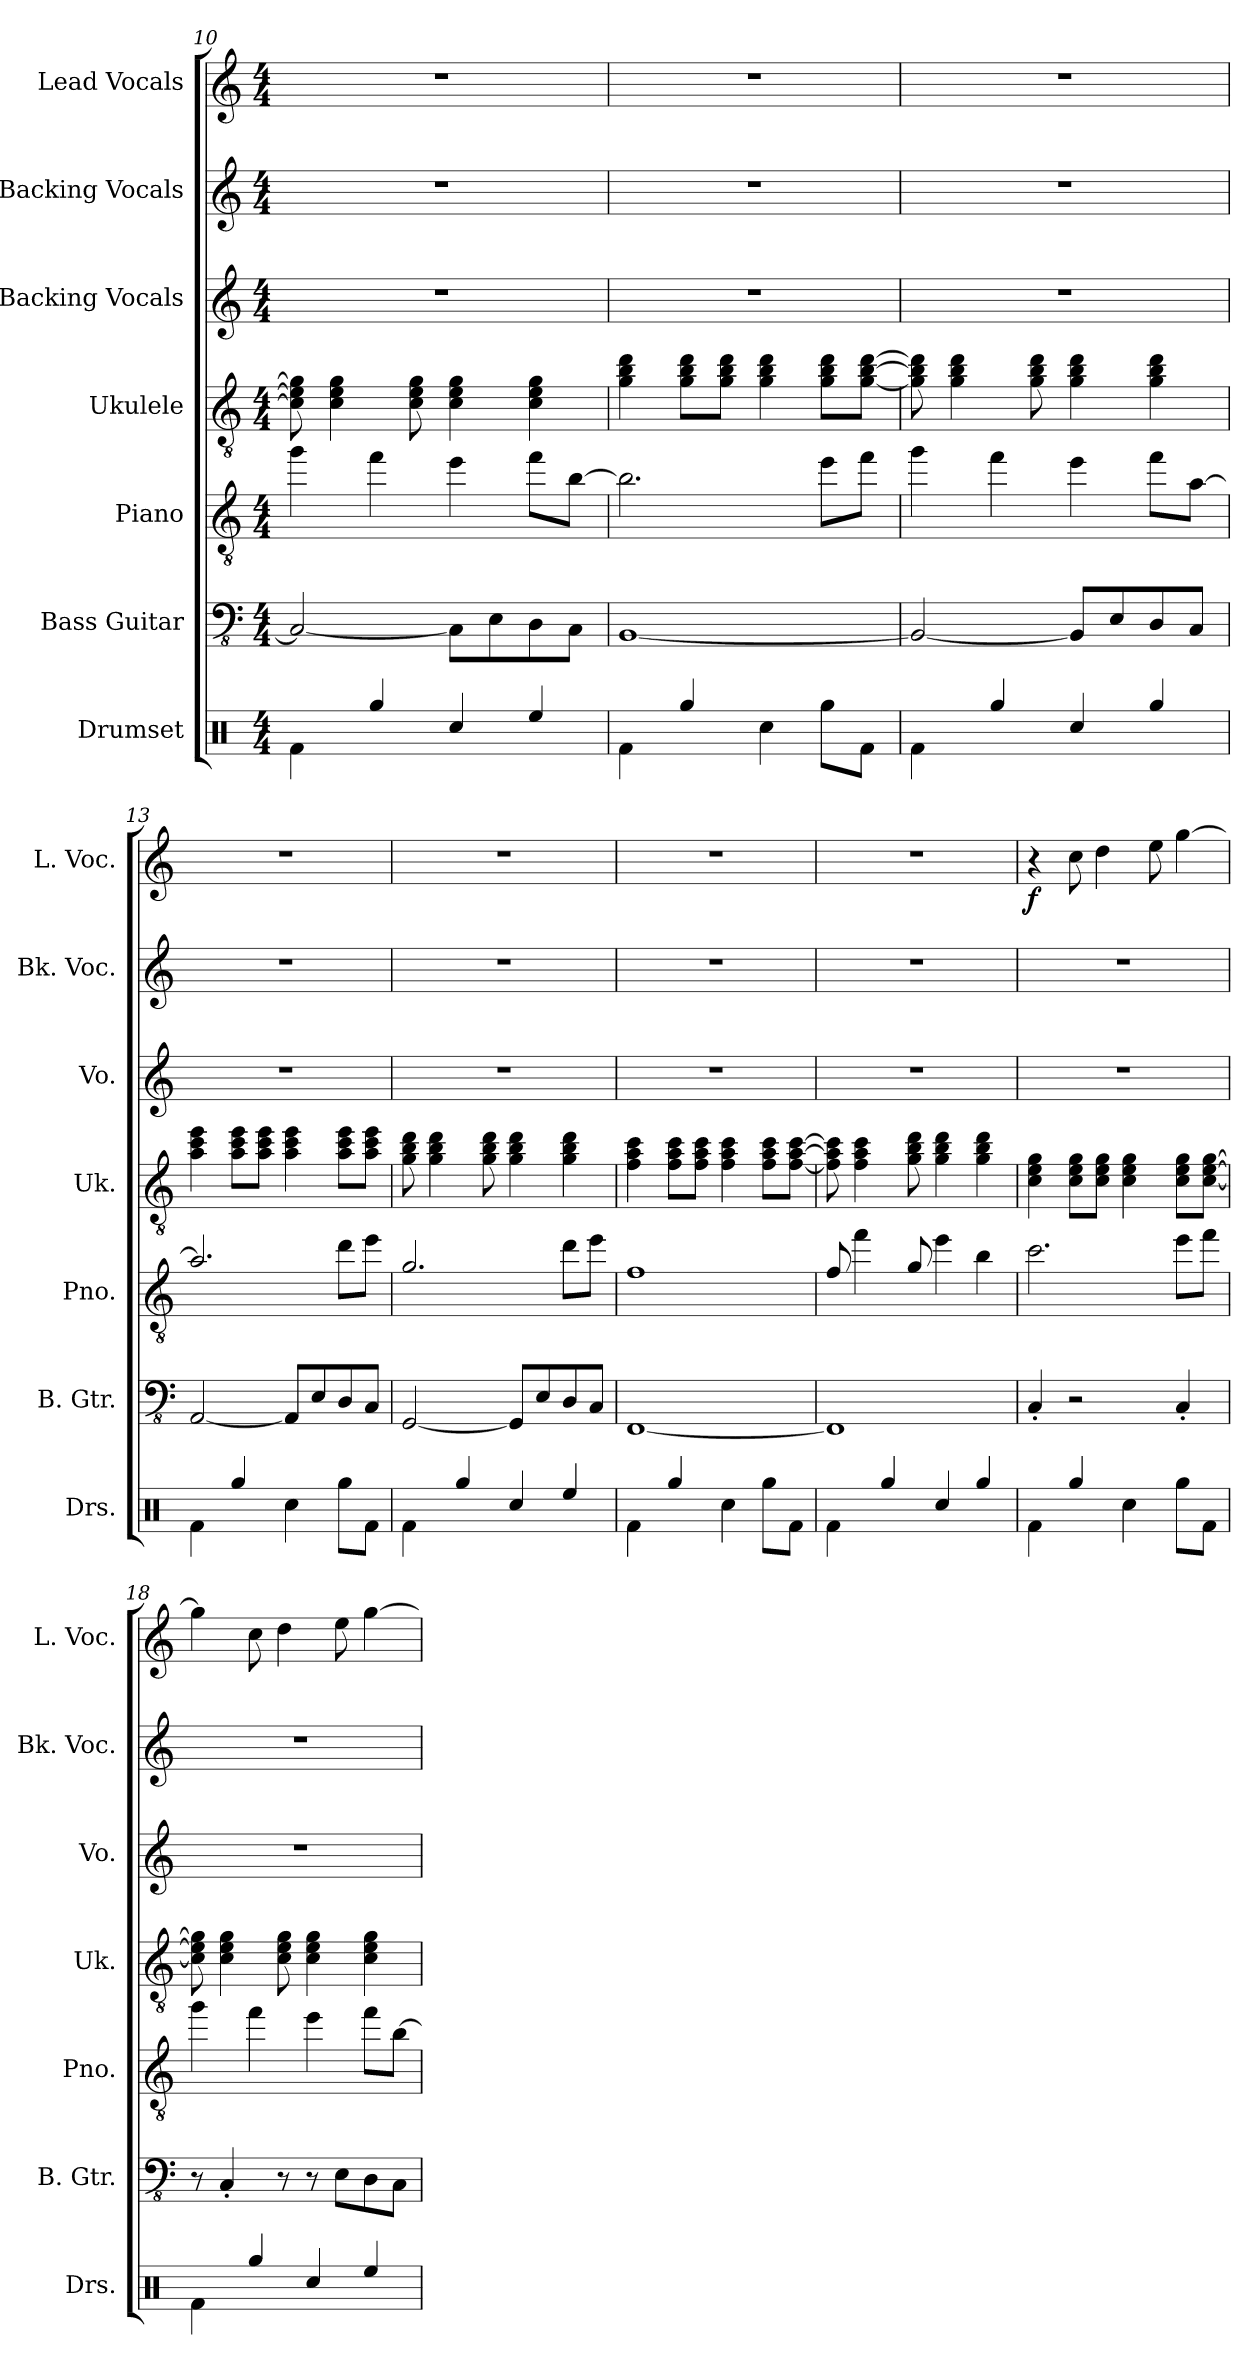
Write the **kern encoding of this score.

**kern	**kern	**kern	**kern	**kern	**kern	**kern	**dynam
*part7	*part6	*part5	*part4	*part3	*part2	*part1	*part1
*staff7	*staff6	*staff5	*staff4	*staff3	*staff2	*staff1	*staff1
*I"Drumset	*I"Bass Guitar	*I"Piano	*I"Ukulele	*I"Backing Vocals	*I"Backing Vocals	*I"Lead Vocals	*
*I'Drs.	*I'B. Gtr.	*I'Pno.	*I'Uk.	*I'Vo.	*I'Bk. Voc.	*I'L. Voc.	*
*clefX	*clefFv4	*clefGv2	*clefGv2	*clefG2	*clefG2	*clefG2	*
*k[]	*k[]	*k[]	*k[]	*k[]	*k[]	*k[]	*
*M4/4	*M4/4	*M4/4	*M4/4	*M4/4	*M4/4	*M4/4	*
=10	=10	=10	=10	=10	=10	=10	=10
4Rf\	2CC/_	4gg\	8c\] 8e\] 8g\]	1r	1r	1r	.
.	.	.	4c\ 4e\ 4g\	.	.	.	.
4Rgg/	.	4ff\	.	.	.	.	.
.	.	.	8c\ 8e\ 8g\	.	.	.	.
4Rcc/	8CC\L]	4ee\	4c\ 4e\ 4g\	.	.	.	.
.	8EE\	.	.	.	.	.	.
4Ree/	8DD\	8ff\L	4c\ 4e\ 4g\	.	.	.	.
.	8CC\J	[8b\J	.	.	.	.	.
=11	=11	=11	=11	=11	=11	=11	=11
4Rf\	[1BBB	2.b\]	4g\ 4b\ 4dd\	1r	1r	1r	.
4Rgg/	.	.	8g\ 8b\ 8dd\L	.	.	.	.
.	.	.	8g\ 8b\ 8dd\J	.	.	.	.
4Rcc\	.	.	4g\ 4b\ 4dd\	.	.	.	.
8Rgg\L	.	8ee\L	8g\ 8b\ 8dd\L	.	.	.	.
8Rf\J	.	8ff\J	[8g\ [8b\ [8dd\J	.	.	.	.
!!LO:PB:g=z
=12	=12	=12	=12	=12	=12	=12	=12
4Rf\	2BBB/_	4gg\	8g\] 8b\] 8dd\]	1r	1r	1r	.
.	.	.	4g\ 4b\ 4dd\	.	.	.	.
4Rgg/	.	4ff\	.	.	.	.	.
.	.	.	8g\ 8b\ 8dd\	.	.	.	.
4Rcc/	8BBB/L]	4ee\	4g\ 4b\ 4dd\	.	.	.	.
.	8EE/	.	.	.	.	.	.
4Rgg/	8DD/	8ff\L	4g\ 4b\ 4dd\	.	.	.	.
.	8CC/J	[8a\J	.	.	.	.	.
=13	=13	=13	=13	=13	=13	=13	=13
4Rf\	[2AAA/	2.a/]	4a\ 4cc\ 4ee\	1r	1r	1r	.
4Rgg/	.	.	8a\ 8cc\ 8ee\L	.	.	.	.
.	.	.	8a\ 8cc\ 8ee\J	.	.	.	.
4Rcc\	8AAA/L]	.	4a\ 4cc\ 4ee\	.	.	.	.
.	8EE/	.	.	.	.	.	.
8Rgg\L	8DD/	8dd\L	8a\ 8cc\ 8ee\L	.	.	.	.
8Rf\J	8CC/J	8ee\J	8a\ 8cc\ 8ee\J	.	.	.	.
=14	=14	=14	=14	=14	=14	=14	=14
4Rf\	[2GGG/	2.g/	8g\ 8b\ 8dd\	1r	1r	1r	.
.	.	.	4g\ 4b\ 4dd\	.	.	.	.
4Rgg/	.	.	.	.	.	.	.
.	.	.	8g\ 8b\ 8dd\	.	.	.	.
4Rcc/	8GGG/L]	.	4g\ 4b\ 4dd\	.	.	.	.
.	8EE/	.	.	.	.	.	.
4Ree/	8DD/	8dd\L	4g\ 4b\ 4dd\	.	.	.	.
.	8CC/J	8ee\J	.	.	.	.	.
=15	=15	=15	=15	=15	=15	=15	=15
4Rf\	[1FFF	1f	4f\ 4a\ 4cc\	1r	1r	1r	.
4Rgg/	.	.	8f\ 8a\ 8cc\L	.	.	.	.
.	.	.	8f\ 8a\ 8cc\J	.	.	.	.
4Rcc\	.	.	4f\ 4a\ 4cc\	.	.	.	.
8Rgg\L	.	.	8f\ 8a\ 8cc\L	.	.	.	.
8Rf\J	.	.	[8f\ [8a\ [8cc\J	.	.	.	.
=16	=16	=16	=16	=16	=16	=16	=16
4Rf\	1FFF]	8f/	8f\] 8a\] 8cc\]	1r	1r	1r	.
.	.	4ff\	4f\ 4a\ 4cc\	.	.	.	.
4Rgg/	.	.	.	.	.	.	.
.	.	8g/	8g\ 8b\ 8dd\	.	.	.	.
4Rcc/	.	4ee\	4g\ 4b\ 4dd\	.	.	.	.
4Rgg/	.	4b\	4g\ 4b\ 4dd\	.	.	.	.
!!LO:PB:g=z
=17	=17	=17	=17	=17	=17	=17	=17
!	!	!	!	!	!	!	!LO:DY:b
4Rf\	4CC'/	2.cc\	4c\ 4e\ 4g\	1r	1r	4r	f
4Rgg/	2r	.	8c\ 8e\ 8g\L	.	.	8cc\	.
.	.	.	8c\ 8e\ 8g\J	.	.	4dd\	.
4Rcc\	.	.	4c\ 4e\ 4g\	.	.	.	.
.	.	.	.	.	.	8ee\	.
8Rgg\L	4CC'/	8ee\L	8c\ 8e\ 8g\L	.	.	[4gg\	.
8Rf\J	.	8ff\J	[8c\ [8e\ [8g\J	.	.	.	.
=18	=18	=18	=18	=18	=18	=18	=18
4Rf\	8r	4gg\	8c\] 8e\] 8g\]	1r	1r	4gg\]	.
.	4CC'/	.	4c\ 4e\ 4g\	.	.	.	.
4Rgg/	.	4ff\	.	.	.	8cc\	.
.	8r	.	8c\ 8e\ 8g\	.	.	4dd\	.
4Rcc/	8r	4ee\	4c\ 4e\ 4g\	.	.	.	.
.	8EE\L	.	.	.	.	8ee\	.
4Ree/	8DD\	8ff\L	4c\ 4e\ 4g\	.	.	[4gg\	.
.	8CC\J	[8b\J	.	.	.	.	.
=	=	=	=	=	=	=	=
*-	*-	*-	*-	*-	*-	*-	*-
